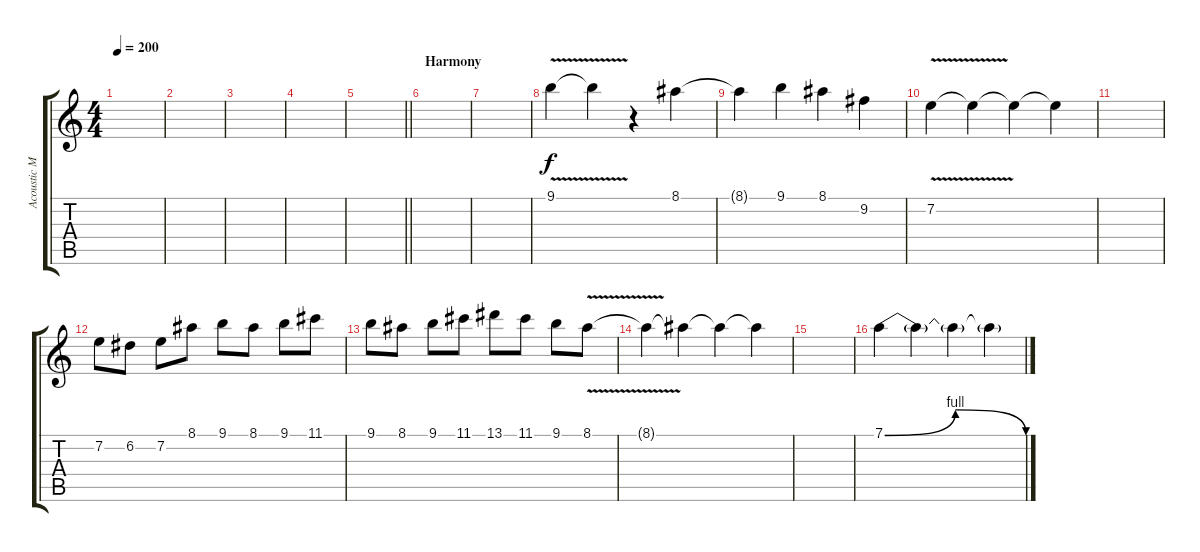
\track ("Acoustic Man 3" "Acoustic M") {instrument acousticguitarsteel}
\staff {score tabs}
\tuning (D4 A3 F3 C3 G2 C2) {hide}
\ts (4 4)
\tempo 200
\clef g2
\ks c
|
|
|
|
\barLineRight lightlight
|
\section ("" "Harmony")
|
|
9.1{v}.4 9.1{t}.4 r.4 8.1.4 |
8.1{t}.4 9.1.4 8.1.4 9.2.4 |
7.2{v}.4 7.2{t}.4 7.2{t}.4 7.2{t}.4 |
|
7.2.8 6.2.8 7.2.8 8.1.8 9.1.8 8.1.8 9.1.8 11.1.8 |
9.1.8 8.1.8 9.1.8 11.1.8 13.1.8 11.1.8 9.1.8 8.1{v}.8 |
8.1{t}.4 8.1{t}.4 8.1{t}.4 8.1{t}.4 |
|
7.1{be (bendrelease 0 0 20 4 20 4 60 0)}.4 7.1{t}.4 7.1{t}.4 7.1{t}.4
